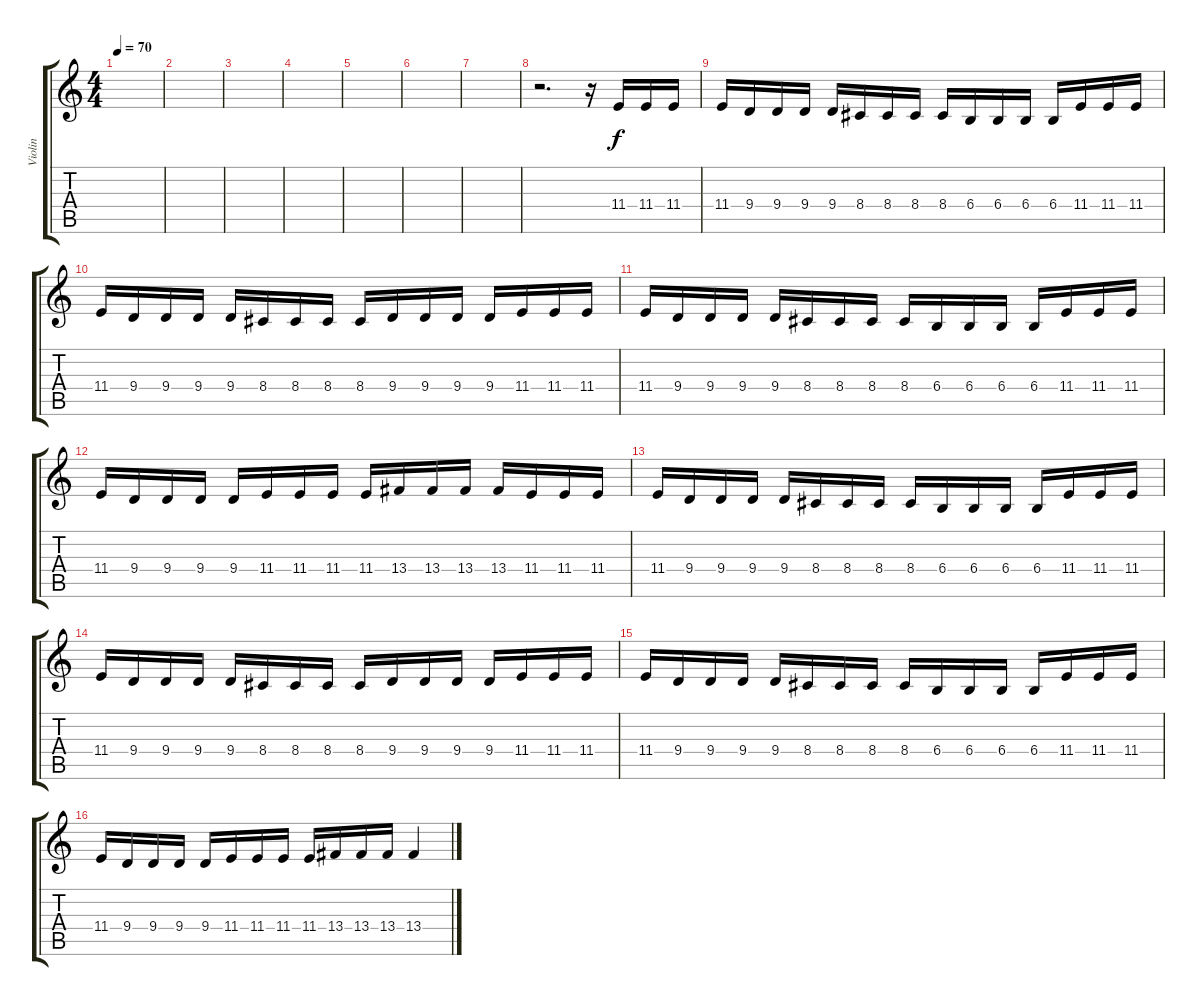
\track ("Violin" "Violin") {instrument violin}
\staff {score tabs}
\tuning (G4 D4 Bb3 F3 C3 G2) {hide}
\ts (4 4)
\tempo 70
\clef g2
\ks c
|
|
|
|
|
|
|
r.2{d} r.16 11.4.16 11.4.16 11.4.16 |
11.4.16 9.4.16 9.4.16 9.4.16 9.4.16 8.4.16 8.4.16 8.4.16 8.4.16 6.4.16 6.4.16 6.4.16 6.4.16 11.4.16 11.4.16 11.4.16 |
11.4.16 9.4.16 9.4.16 9.4.16 9.4.16 8.4.16 8.4.16 8.4.16 8.4.16 9.4.16 9.4.16 9.4.16 9.4.16 11.4.16 11.4.16 11.4.16 |
11.4.16 9.4.16 9.4.16 9.4.16 9.4.16 8.4.16 8.4.16 8.4.16 8.4.16 6.4.16 6.4.16 6.4.16 6.4.16 11.4.16 11.4.16 11.4.16 |
11.4.16 9.4.16 9.4.16 9.4.16 9.4.16 11.4.16 11.4.16 11.4.16 11.4.16 13.4.16 13.4.16 13.4.16 13.4.16 11.4.16 11.4.16 11.4.16 |
11.4.16 9.4.16 9.4.16 9.4.16 9.4.16 8.4.16 8.4.16 8.4.16 8.4.16 6.4.16 6.4.16 6.4.16 6.4.16 11.4.16 11.4.16 11.4.16 |
11.4.16 9.4.16 9.4.16 9.4.16 9.4.16 8.4.16 8.4.16 8.4.16 8.4.16 9.4.16 9.4.16 9.4.16 9.4.16 11.4.16 11.4.16 11.4.16 |
11.4.16 9.4.16 9.4.16 9.4.16 9.4.16 8.4.16 8.4.16 8.4.16 8.4.16 6.4.16 6.4.16 6.4.16 6.4.16 11.4.16 11.4.16 11.4.16 |
11.4.16 9.4.16 9.4.16 9.4.16 9.4.16 11.4.16 11.4.16 11.4.16 11.4.16 13.4.16 13.4.16 13.4.16 13.4.4
